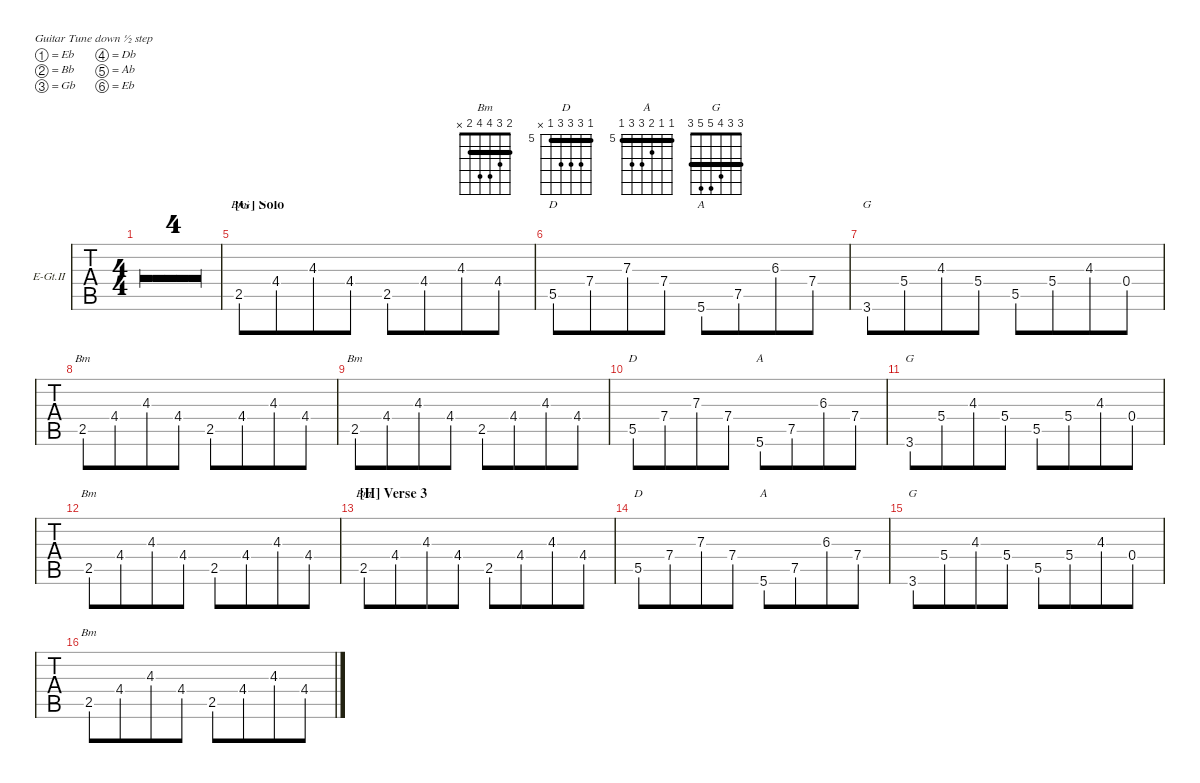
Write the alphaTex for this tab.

\hideDynamics
\bracketExtendMode nobrackets
\firstSystemTrackNameOrientation horizontal
\otherSystemsTrackNameOrientation horizontal
\track ("E.Guitar II (Rythm Right)" "E-Gt.II") {multiBarRest instrument distortionguitar}
\staff {tabs}
\tuning (Eb4 Bb3 Gb3 Db3 Ab2 Eb2)
\chord ("Bm" 2 3 4 4 2 x) {barre 2}
\chord ("D" 5 7 7 7 5 x) {firstfret 5 barre 5}
\chord ("A" 5 5 6 7 7 5) {firstfret 5 barre (5 5)}
\chord ("G" 3 3 4 5 5 3) {barre (3 3)}
\ts (4 4)
\tempo 116
\clef g2
\ks db
r.1{dy mf} |
r.1 |
r.1 |
r.1 |
\section ("G" "Solo")
2.5.8{ch "Bm" beam merge} 4.4.8{beam merge} 4.3.8{beam merge} 4.4.8 2.5.8{beam merge} 4.4.8{beam merge} 4.3.8{beam merge} 4.4.8 |
5.5.8{ch "D" beam merge} 7.4.8{beam merge} 7.3.8{beam merge} 7.4.8 5.6.8{ch "A" beam merge} 7.5.8{beam merge} 6.3.8{beam merge} 7.4.8 |
3.6.8{ch "G" beam merge} 5.4.8{beam merge} 4.3.8{beam merge} 5.4.8 5.5.8{beam merge} 5.4.8{beam merge} 4.3.8{beam merge} 0.4.8 |
2.5.8{ch "Bm" beam merge} 4.4.8{beam merge} 4.3.8{beam merge} 4.4.8 2.5.8{beam merge} 4.4.8{beam merge} 4.3.8{beam merge} 4.4.8 |
2.5.8{ch "Bm" beam merge} 4.4.8{beam merge} 4.3.8{beam merge} 4.4.8 2.5.8{beam merge} 4.4.8{beam merge} 4.3.8{beam merge} 4.4.8 |
5.5.8{ch "D" beam merge} 7.4.8{beam merge} 7.3.8{beam merge} 7.4.8 5.6.8{ch "A" beam merge} 7.5.8{beam merge} 6.3.8{beam merge} 7.4.8 |
3.6.8{ch "G" beam merge} 5.4.8{beam merge} 4.3.8{beam merge} 5.4.8 5.5.8{beam merge} 5.4.8{beam merge} 4.3.8{beam merge} 0.4.8 |
2.5.8{ch "Bm" beam merge} 4.4.8{beam merge} 4.3.8{beam merge} 4.4.8 2.5.8{beam merge} 4.4.8{beam merge} 4.3.8{beam merge} 4.4.8 |
\section ("H" "Verse 3")
2.5.8{ch "Bm" beam merge} 4.4.8{beam merge} 4.3.8{beam merge} 4.4.8 2.5.8{beam merge} 4.4.8{beam merge} 4.3.8{beam merge} 4.4.8 |
5.5.8{ch "D" beam merge} 7.4.8{beam merge} 7.3.8{beam merge} 7.4.8 5.6.8{ch "A" beam merge} 7.5.8{beam merge} 6.3.8{beam merge} 7.4.8 |
3.6.8{ch "G" beam merge} 5.4.8{beam merge} 4.3.8{beam merge} 5.4.8 5.5.8{beam merge} 5.4.8{beam merge} 4.3.8{beam merge} 0.4.8 |
2.5.8{ch "Bm" beam merge} 4.4.8{beam merge} 4.3.8{beam merge} 4.4.8 2.5.8{beam merge} 4.4.8{beam merge} 4.3.8{beam merge} 4.4.8
